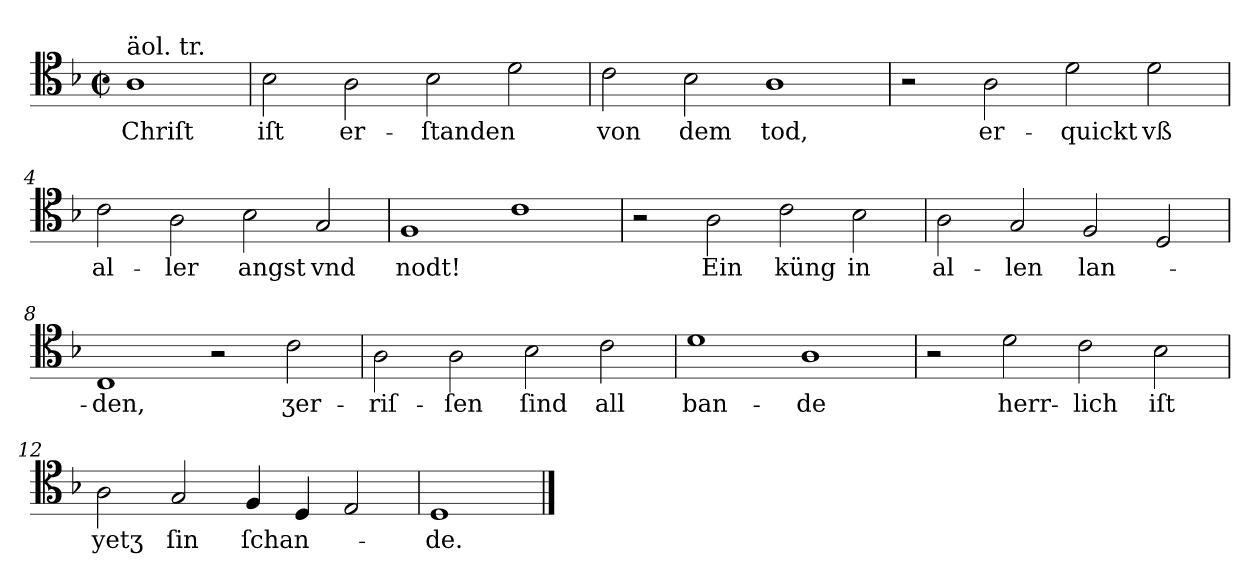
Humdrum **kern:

**kern	**text
*part1	*part1
*staff1	*staff1
*clefC4	*
*k[b-]	*
*D:aeo	*
*M4/2	*
*met(c|)	*
=	=
!LO:TX:a:t=äol. tr.	!
1A	Chriſt
=1	=1
2B-	iſt
2A	er-
2B-	-ſtanden
2d	.
=2	=2
2c	von
2B-	dem
1A	tod,
=3	=3
2r	.
2A	er-
2d	-quickt
2d	vß
=4	=4
2c	al-
2A	-ler
2B-	angst
2G	vnd
=5	=5
1F	nodt!
1c	.
=6	=6
2r	.
2A	Ein
2c	küng
2B-	in
=7	=7
2A	al-
2G	-len
2F	lan-
2D	.
=8	=8
1C	-den,
2r	.
2c	ʒer-
=9	=9
2A	-riſ-
2A	-ſen
2B-	ſind
2c	all
=10	=10
1d	ban-
1A	-de
=11	=11
2r	.
2d	herr-
2c	-lich
2B-	iſt
=12	=12
2A	yetʒ
2G	ſin
4F	ſchan-
4D	.
2E	.
=13	=13
1D/	-de.
==	==
*-	*-
